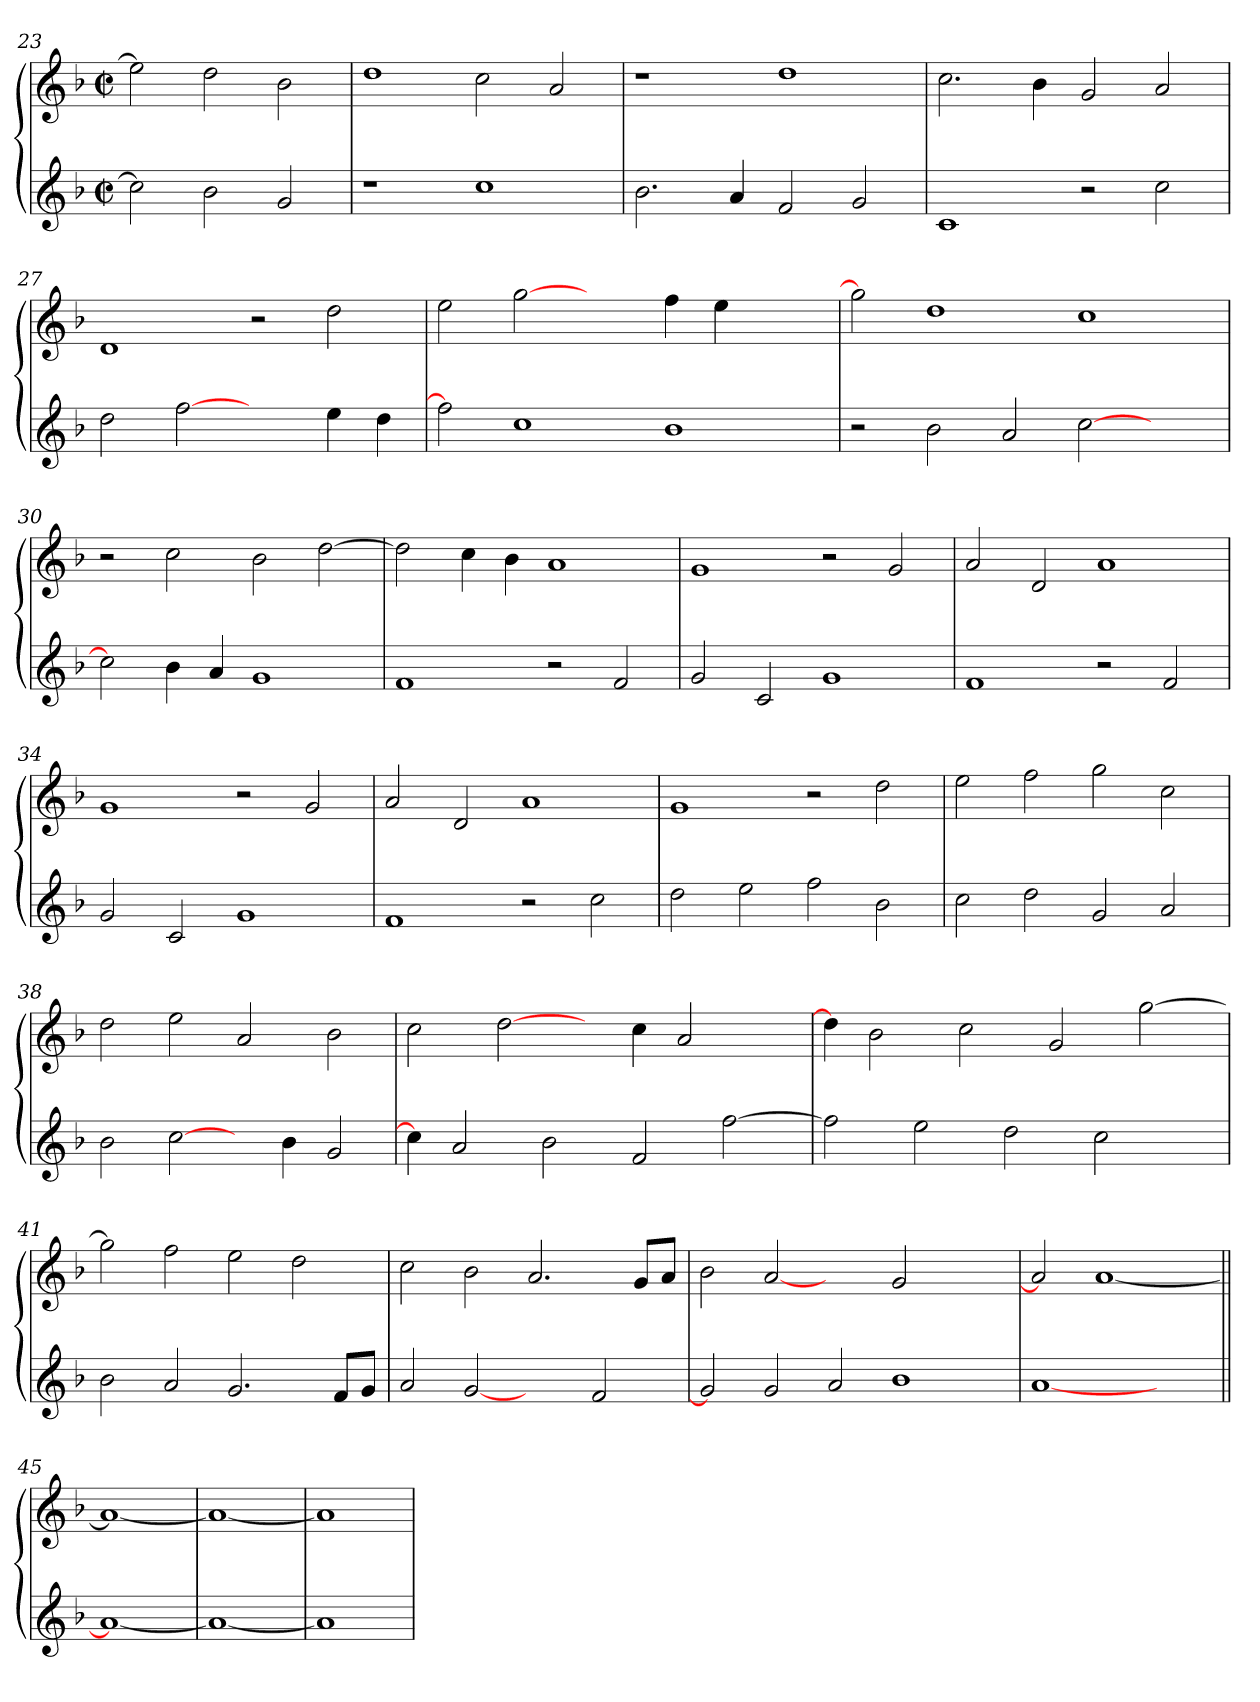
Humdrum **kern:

**kern	**kern
*part1	*part1
*staff2	*staff1
*clefG2	*clefG2
*k[b-]	*k[b-]
*M2/2	*M2/2
*met(c|)	*met(c|)
=23	=23
2cc\]	2ee-\]
2b-\	2dd\
2g/	2b-\
=24	=24
1r	1dd
1cc	2cc\
.	2a/
=25	=25
2.b-\	1r
4a/	.
2f/	1dd
2g/	.
=26	=26
1c	2.cc\
.	4b-\
2r	2g/
2cc\	2a/
=27	=27
2dd\	1d
[2ff	.
2ryy	2r
4ee\	2dd\
4dd\	.
=28	=28
2ff]	2ee\
1cc	[2gg
.	2ryy
1b-	4ff\
.	4ee\
.	2ryy
=29	=29
2r	2gg]
2b-\	1dd
2a/	.
[2cc	1cc
2ryy	.
=30	=30
2cc\]	2r
4b-\	2cc\
4a/	.
1g	2b-\
.	[2dd
=31	=31
1f	2dd\]
.	4cc\
.	4b-\
2r	1a
2f/	.
=32	=32
2g/	1g
2c/	.
1g	2r
.	2g/
=33	=33
1f	2a/
.	2d/
2r	1a
2f/	.
=34	=34
2g/	1g
2c/	.
1g	2r
.	2g/
=35	=35
1f	2a/
.	2d/
2r	1a
2cc\	.
=36	=36
2dd\	1g
2ee\	.
2ff\	2r
2b-\	2dd\
=37	=37
2cc\	2ee\
2dd\	2ff\
2g/	2gg\
2a/	2cc\
=38	=38
2b-\	2dd\
[2cc\	2ee\
4ryy	2a/
4b-\	.
2g/	2b-\
=39	=39
4cc\]	2cc\
2a/	.
.	[2dd\
2b-\	.
.	4ryy
2f/	4cc\
.	2a/
[2ff	.
.	4ryy
=40	=40
2ff\]	4dd\]
.	2b-\
2ee\	.
.	2cc\
2dd\	.
.	2g/
2cc\	.
.	[2gg
4ryy	.
=41	=41
2b-\	2gg\]
2a/	2ff\
2.g/	2ee\
.	2dd\
8f/L	.
8g/J	.
=42	=42
2a/	2cc\
[2g	2b-\
2ryy	2.a/
2f/	.
.	8g/L
.	8a/J
=43	=43
2g]	2b-\
2g/	[2a
2a/	2ryy
1b-	2g/
.	2ryy
=44	=44
[1a/	2a]
.	[1a/
2ryy	.
=45||	=45||
1a/_	1a/_
=46	=46
1a/_	1a/_
=47	=47
1a/]	1a/]
=	=
*-	*-
